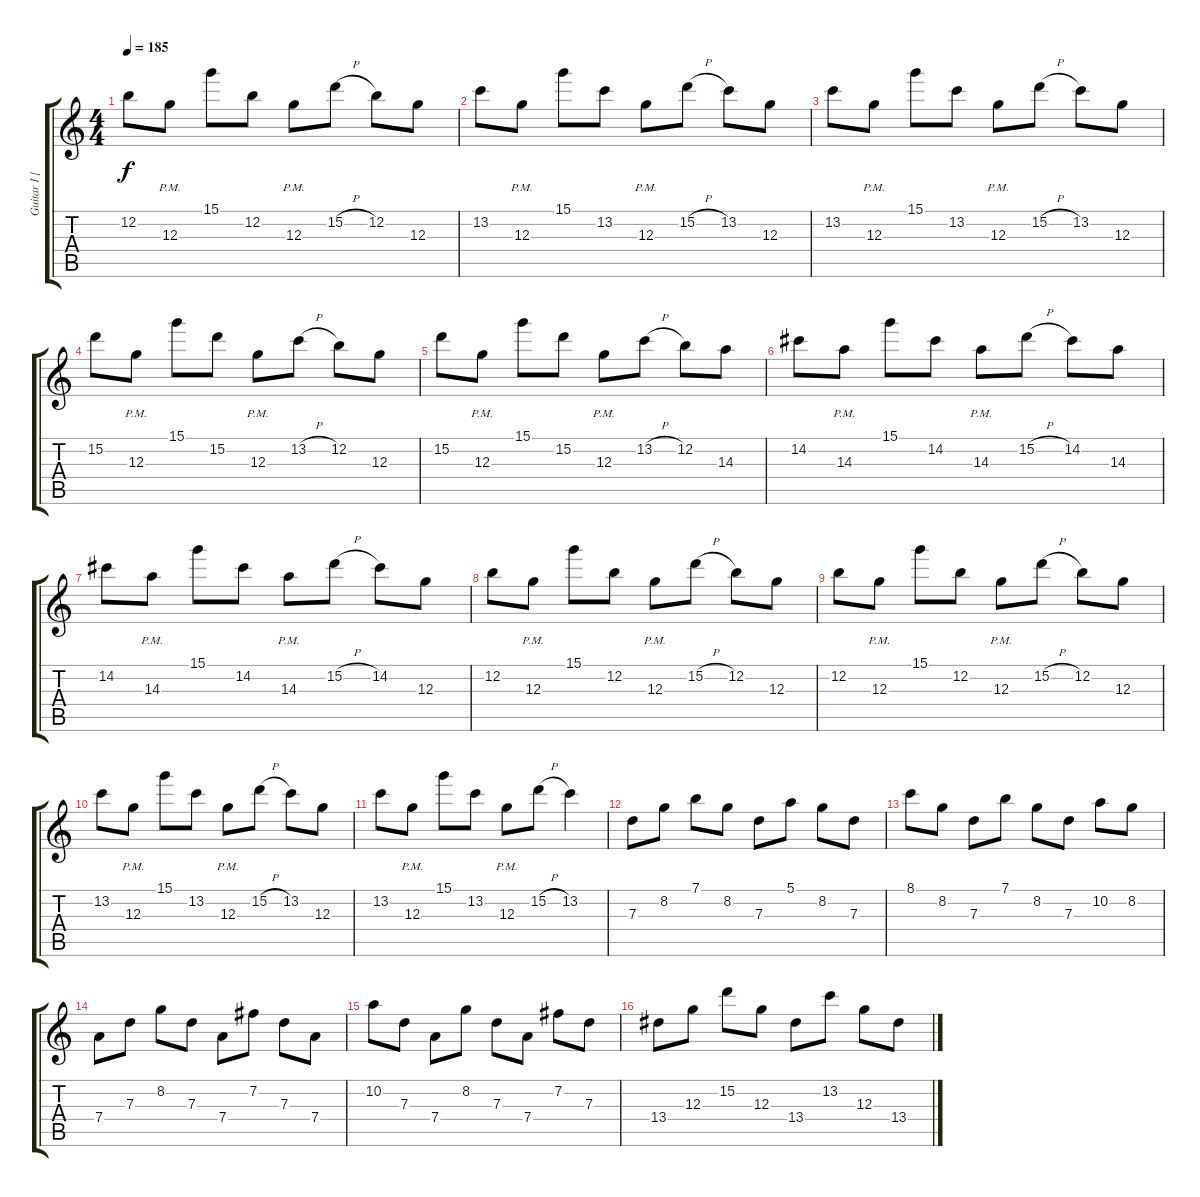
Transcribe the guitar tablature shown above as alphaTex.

\track ("Guitar I [Paul]" "Guitar I [") {instrument distortionguitar}
\staff {score tabs}
\tuning (E4 B3 G3 D3 A2 E2) {hide}
\ts (4 4)
\tempo 185
\clef g2
\ks c
12.2.8{dy f} 12.3{pm}.8 15.1.8 12.2.8 12.3{pm}.8 15.2{h}.8 12.2.8 12.3.8 |
13.2.8 12.3{pm}.8 15.1.8 13.2.8 12.3{pm}.8 15.2{h}.8 13.2.8 12.3.8 |
13.2.8 12.3{pm}.8 15.1.8 13.2.8 12.3{pm}.8 15.2{h}.8 13.2.8 12.3.8 |
15.2.8 12.3{pm}.8 15.1.8 15.2.8 12.3{pm}.8 13.2{h}.8 12.2.8 12.3.8 |
15.2.8 12.3{pm}.8 15.1.8 15.2.8 12.3{pm}.8 13.2{h}.8 12.2.8 14.3.8 |
14.2.8 14.3{pm}.8 15.1.8 14.2.8 14.3{pm}.8 15.2{h}.8 14.2.8 14.3.8 |
14.2.8 14.3{pm}.8 15.1.8 14.2.8 14.3{pm}.8 15.2{h}.8 14.2.8 12.3.8 |
12.2.8 12.3{pm}.8 15.1.8 12.2.8 12.3{pm}.8 15.2{h}.8 12.2.8 12.3.8 |
12.2.8 12.3{pm}.8 15.1.8 12.2.8 12.3{pm}.8 15.2{h}.8 12.2.8 12.3.8 |
13.2.8 12.3{pm}.8 15.1.8 13.2.8 12.3{pm}.8 15.2{h}.8 13.2.8 12.3.8 |
13.2.8 12.3{pm}.8 15.1.8 13.2.8 12.3{pm}.8 15.2{h}.8 13.2.4 |
7.3.8 8.2.8 7.1.8 8.2.8 7.3.8 5.1.8 8.2.8 7.3.8 |
8.1.8 8.2.8 7.3.8 7.1.8 8.2.8 7.3.8 10.2.8 8.2.8 |
7.4.8 7.3.8 8.2.8 7.3.8 7.4.8 7.2.8 7.3.8 7.4.8 |
10.2.8 7.3.8 7.4.8 8.2.8 7.3.8 7.4.8 7.2.8 7.3.8 |
13.4.8 12.3.8 15.2.8 12.3.8 13.4.8 13.2.8 12.3.8 13.4.8
